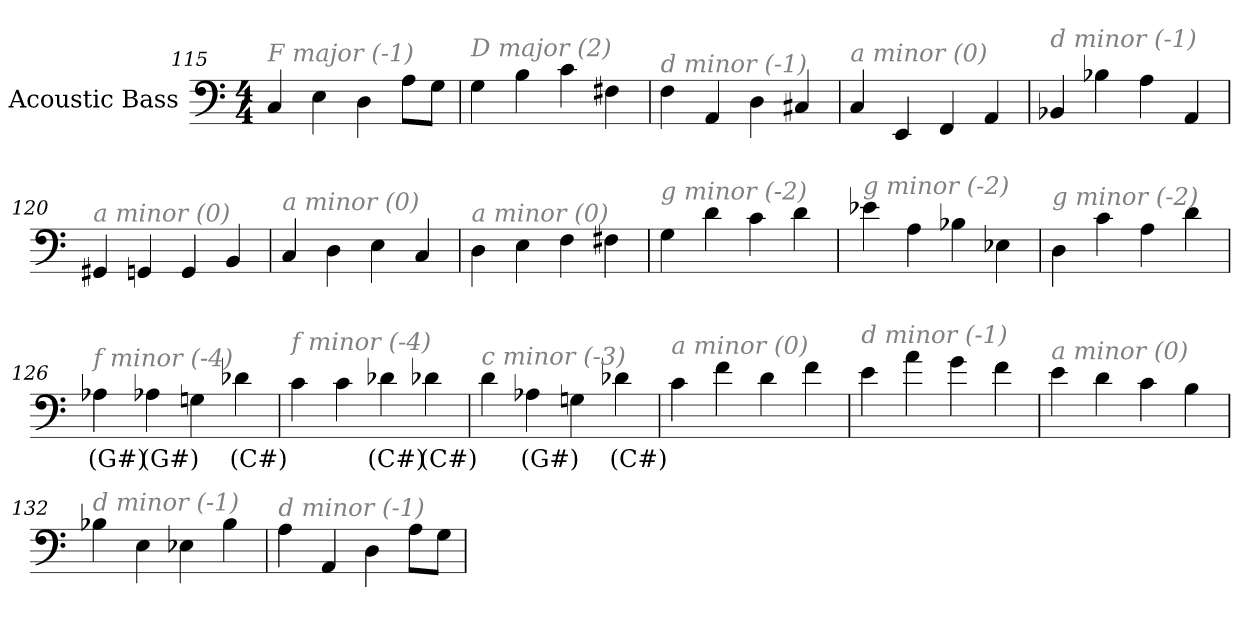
**kern	**text
*part1	*part1
*staff1	*staff1
*I"Acoustic Bass	*
*clefF4	*
*ITrd7c12	*
*k[]	*
*C:	*
*M4/4	*
=115	=115
!LO:TX:i:color=#808080:t=F major (-1)	!
4CC	.
4EE	.
4DD	.
8AAL	.
8GGJ	.
=116	=116
!LO:TX:i:color=#808080:t=D major (2)	!
4GG	.
4BB	.
4C	.
4FF#X	.
=117	=117
!LO:TX:i:color=#808080:t=d minor (-1)	!
4FF	.
4AAA	.
4DD	.
4CC#X	.
=118	=118
!LO:TX:i:color=#808080:t=a minor (0)	!
4CC	.
4EEE	.
4FFF	.
4AAA	.
=119	=119
!LO:TX:i:color=#808080:t=d minor (-1)	!
4BBB-X	.
4BB-X	.
4AA	.
4AAA	.
=120	=120
!LO:TX:i:color=#808080:t=a minor (0)	!
4GGG#X	.
4GGGn	.
4GGG	.
4BBB	.
=121	=121
!LO:TX:i:color=#808080:t=a minor (0)	!
4CC	.
4DD	.
4EE	.
4CC	.
=122	=122
!LO:TX:i:color=#808080:t=a minor (0)	!
4DD	.
4EE	.
4FF	.
4FF#X	.
=123	=123
!LO:TX:i:color=#808080:t=g minor (-2)	!
4GG	.
4D	.
4C	.
4D	.
=124	=124
!LO:TX:i:color=#808080:t=g minor (-2)	!
4E-X	.
4AA	.
4BB-X	.
4EE-X	.
=125	=125
!LO:TX:i:color=#808080:t=g minor (-2)	!
4DD	.
4C	.
4AA	.
4D	.
=126	=126
!LO:TX:i:color=#808080:t=f minor (-4)	!
4AA-Xi	(G#)
4AA-Xi	(G#)
4GGn	.
4D-Xi	(C#)
=127	=127
!LO:TX:i:color=#808080:t=f minor (-4)	!
4C	.
4C	.
4D-Xi	(C#)
4D-Xi	(C#)
=128	=128
!LO:TX:i:color=#808080:t=c minor (-3)	!
4D	.
4AA-Xi	(G#)
4GGn	.
4D-Xi	(C#)
=129	=129
!LO:TX:i:color=#808080:t=a minor (0)	!
4C	.
4F	.
4D	.
4F	.
=130	=130
!LO:TX:i:color=#808080:t=d minor (-1)	!
4E	.
4A	.
4G	.
4F	.
=131	=131
!LO:TX:i:color=#808080:t=a minor (0)	!
4E	.
4D	.
4C	.
4BB	.
=132	=132
!LO:TX:i:color=#808080:t=d minor (-1)	!
4BB-X	.
4EE	.
4EE-X	.
4BB-	.
=133	=133
!LO:TX:i:color=#808080:t=d minor (-1)	!
4AA	.
4AAA	.
4DD	.
8AAL	.
8GGJ	.
=	=
*-	*-
